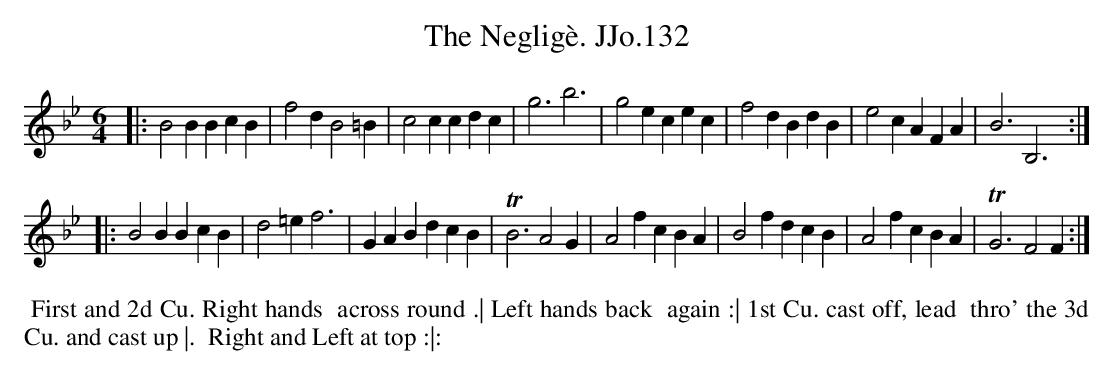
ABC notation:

X:1
T:Negligè. JJo.132, The
M:6/4
L:1/4
K:Bb
|:\
B2BBcB | f2dB2=B | c2ccdc | g3b3 |\
g2ecec | f2dBdB | e2cAFA | B3B,3 :|
|:\
B2BBcB | d2=ef3 | GABdcB | TB3A2G |\
A2fcBA | B2fdcB | A2fcBA | TG3F2F :|
